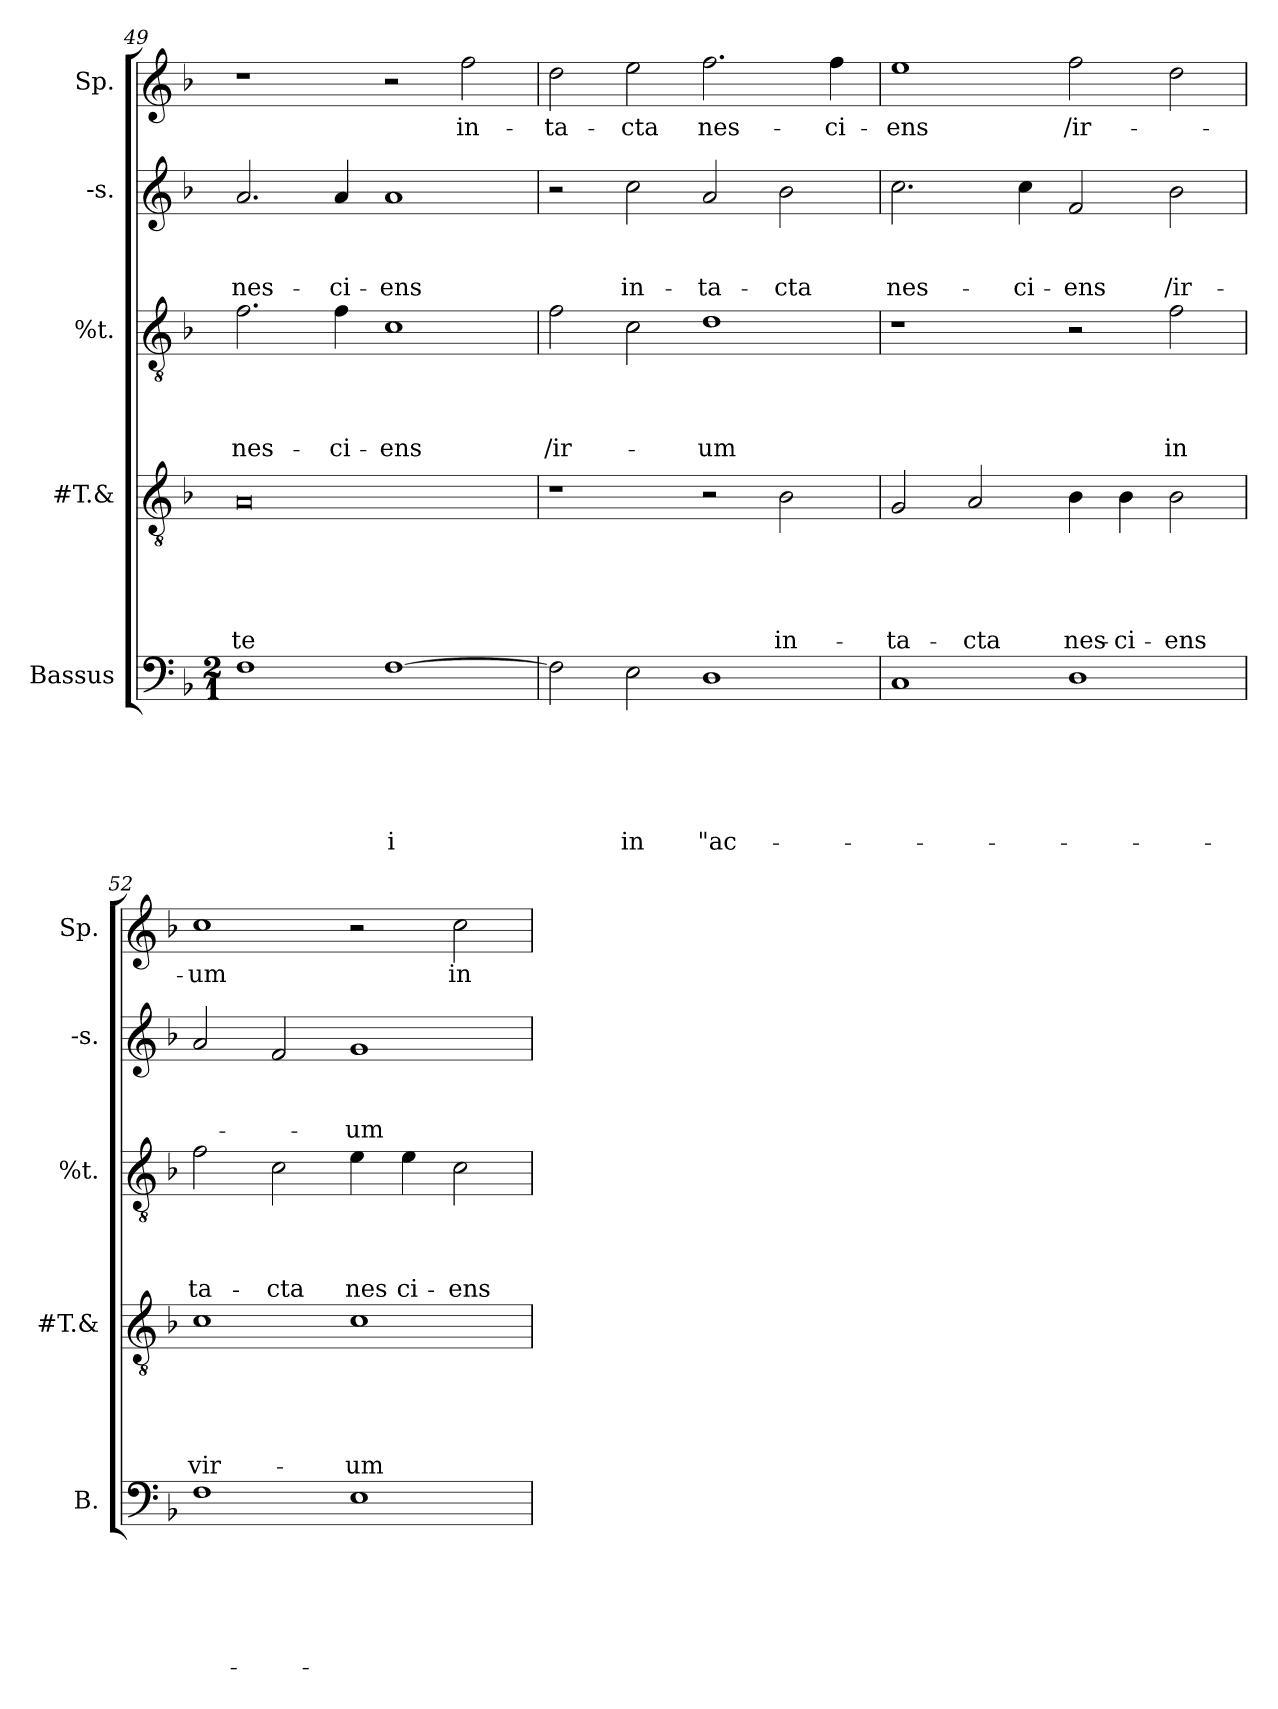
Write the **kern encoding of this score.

**kern	**text	**text	**text	**text	**text	**text	**kern	**text	**text	**text	**text	**text	**kern	**text	**text	**text	**text	**kern	**text	**text	**text	**kern	**text
*part5	*part5	*part5	*part5	*part5	*part5	*part5	*part4	*part4	*part4	*part4	*part4	*part4	*part3	*part3	*part3	*part3	*part3	*part2	*part2	*part2	*part2	*part1	*part1
*staff5	*staff5	*staff5	*staff5	*staff5	*staff5	*staff5	*staff4	*staff4	*staff4	*staff4	*staff4	*staff4	*staff3	*staff3	*staff3	*staff3	*staff3	*staff2	*staff2	*staff2	*staff2	*staff1	*staff1
*I"Bassus	*	*	*	*	*	*	*I"#T.&	*	*	*	*	*	*I"%t.	*	*	*	*	*I"-s.	*	*	*	*I"Sp.	*
*I'B.	*	*	*	*	*	*	*I'#T.&	*	*	*	*	*	*I'%t.	*	*	*	*	*I'-s.	*	*	*	*I'Sp.	*
*clefF4	*	*	*	*	*	*	*clefGv2	*	*	*	*	*	*clefGv2	*	*	*	*	*clefG2	*	*	*	*clefG2	*
*k[b-]	*	*	*	*	*	*	*k[b-]	*	*	*	*	*	*k[b-]	*	*	*	*	*k[b-]	*	*	*	*k[b-]	*
*F:	*	*	*	*	*	*	*F:	*	*	*	*	*	*F:	*	*	*	*	*F:	*	*	*	*F:	*
*M2/1	*	*	*	*	*	*	*	*	*	*	*	*	*	*	*	*	*	*	*	*	*	*	*
=49	=49	=49	=49	=49	=49	=49	=49	=49	=49	=49	=49	=49	=49	=49	=49	=49	=49	=49	=49	=49	=49	=49	=49
!	!	!	!	!	!	!	!	!	!	!	!	!LO:LY:b:rj	!	!	!	!	!LO:LY:b	!	!	!	!LO:LY:b	!	!
1F	.	.	.	.	.	.	0A	.	.	.	.	-te	2.f\	.	.	.	nes-	2.a/	.	.	nes-	1r	.
!	!	!	!	!	!	!	!	!	!	!	!	!	!	!	!	!	!LO:LY:b	!	!	!	!LO:LY:b	!	!
.	.	.	.	.	.	.	.	.	.	.	.	.	4f\	.	.	.	-ci-	4a/	.	.	-ci-	.	.
!	!	!	!	!	!	!LO:LY:b	!	!	!	!	!	!	!	!	!	!	!LO:LY:b:rj	!	!	!	!LO:LY:b:rj	!	!
[>1F	.	.	.	.	.	-i	.	.	.	.	.	.	1c	.	.	.	-ens	1a	.	.	-ens	2r	.
!	!	!	!	!	!	!	!	!	!	!	!	!	!	!	!	!	!	!	!	!	!	!	!LO:LY:b
.	.	.	.	.	.	.	.	.	.	.	.	.	.	.	.	.	.	.	.	.	.	2ff\	in-
!!LO:PB:g=z
=50	=50	=50	=50	=50	=50	=50	=50	=50	=50	=50	=50	=50	=50	=50	=50	=50	=50	=50	=50	=50	=50	=50	=50
!	!	!	!	!	!	!	!	!	!	!	!	!	!	!	!	!	!LO:LY:b	!	!	!	!	!	!LO:LY:b
2F\]	.	.	.	.	.	.	1r	.	.	.	.	.	2f\	.	.	.	/ir-	2r	.	.	.	2dd\	-ta-
!	!	!	!	!	!	!LO:LY:b	!	!	!	!	!	!	!	!	!	!	!	!	!	!	!LO:LY:b	!	!LO:LY:b
2E\	.	.	.	.	.	in	.	.	.	.	.	.	2c\	.	.	.	.	2cc\	.	.	in-	2ee\	-cta
!	!	!	!	!	!	!LO:LY:b	!	!	!	!	!	!	!	!	!	!	!LO:LY:b	!	!	!	!LO:LY:b	!	!LO:LY:b
1D	.	.	.	.	.	"ac-	2r	.	.	.	.	.	1d	.	.	.	-um	2a/	.	.	-ta-	2.ff\	nes-
!	!	!	!	!	!	!	!	!	!	!	!	!LO:LY:b	!	!	!	!	!	!	!	!	!LO:LY:b	!	!
.	.	.	.	.	.	.	2B-\	.	.	.	.	in-	.	.	.	.	.	2b-\	.	.	-cta	.	.
!	!	!	!	!	!	!	!	!	!	!	!	!	!	!	!	!	!	!	!	!	!	!	!LO:LY:b
.	.	.	.	.	.	.	.	.	.	.	.	.	.	.	.	.	.	.	.	.	.	4ff\	-ci-
=51	=51	=51	=51	=51	=51	=51	=51	=51	=51	=51	=51	=51	=51	=51	=51	=51	=51	=51	=51	=51	=51	=51	=51
!	!	!	!	!	!	!	!	!	!	!	!	!LO:LY:b	!	!	!	!	!	!	!	!	!LO:LY:b	!	!LO:LY:b
1C	.	.	.	.	.	.	2G/	.	.	.	.	-ta-	1r	.	.	.	.	2.cc\	.	.	nes-	1ee	-ens
!	!	!	!	!	!	!	!	!	!	!	!	!LO:LY:b	!	!	!	!	!	!	!	!	!	!	!
.	.	.	.	.	.	.	2A/	.	.	.	.	-cta	.	.	.	.	.	.	.	.	.	.	.
!	!	!	!	!	!	!	!	!	!	!	!	!	!	!	!	!	!	!	!	!	!LO:LY:b	!	!
.	.	.	.	.	.	.	.	.	.	.	.	.	.	.	.	.	.	4cc\	.	.	-ci-	.	.
!	!	!	!	!	!	!	!	!	!	!	!	!LO:LY:b	!	!	!	!	!	!	!	!	!LO:LY:b	!	!LO:LY:b
1D	.	.	.	.	.	.	4B-\	.	.	.	.	nes-	2r	.	.	.	.	2f/	.	.	-ens	2ff\	/ir-
!	!	!	!	!	!	!	!	!	!	!	!	!LO:LY:b	!	!	!	!	!	!	!	!	!	!	!
.	.	.	.	.	.	.	4B-\	.	.	.	.	-ci-	.	.	.	.	.	.	.	.	.	.	.
!	!	!	!	!	!	!	!	!	!	!	!	!LO:LY:b	!	!	!	!	!LO:LY:b	!	!	!	!LO:LY:b	!	!
.	.	.	.	.	.	.	2B-\	.	.	.	.	-ens	2f\	.	.	.	in	2b-\	.	.	/ir-	2dd\	.
=52	=52	=52	=52	=52	=52	=52	=52	=52	=52	=52	=52	=52	=52	=52	=52	=52	=52	=52	=52	=52	=52	=52	=52
!	!	!	!	!	!	!	!	!	!	!	!	!LO:LY:b	!	!	!	!	!LO:LY:b	!	!	!	!	!	!LO:LY:b
1F	.	.	.	.	.	.	1c	.	.	.	.	vir-	2f\	.	.	.	ta-	2a/	.	.	.	1cc	-um
!	!	!	!	!	!	!	!	!	!	!	!	!	!	!	!	!	!LO:LY:b	!	!	!	!	!	!
.	.	.	.	.	.	.	.	.	.	.	.	.	2c\	.	.	.	-cta	2f/	.	.	.	.	.
!	!	!	!	!	!	!	!	!	!	!	!	!LO:LY:b	!	!	!	!	!LO:LY:b	!	!	!	!LO:LY:b	!	!
1E	.	.	.	.	.	.	1c	.	.	.	.	-um	4e\	.	.	.	nes	1g	.	.	-um	2r	.
!	!	!	!	!	!	!	!	!	!	!	!	!	!	!	!	!	!LO:LY:b	!	!	!	!	!	!
.	.	.	.	.	.	.	.	.	.	.	.	.	4e\	.	.	.	ci-	.	.	.	.	.	.
!	!	!	!	!	!	!	!	!	!	!	!	!	!	!	!	!	!LO:LY:b	!	!	!	!	!	!LO:LY:b
.	.	.	.	.	.	.	.	.	.	.	.	.	2c\	.	.	.	-ens	.	.	.	.	2cc\	in-
=	=	=	=	=	=	=	=	=	=	=	=	=	=	=	=	=	=	=	=	=	=	=	=
*-	*-	*-	*-	*-	*-	*-	*-	*-	*-	*-	*-	*-	*-	*-	*-	*-	*-	*-	*-	*-	*-	*-	*-
